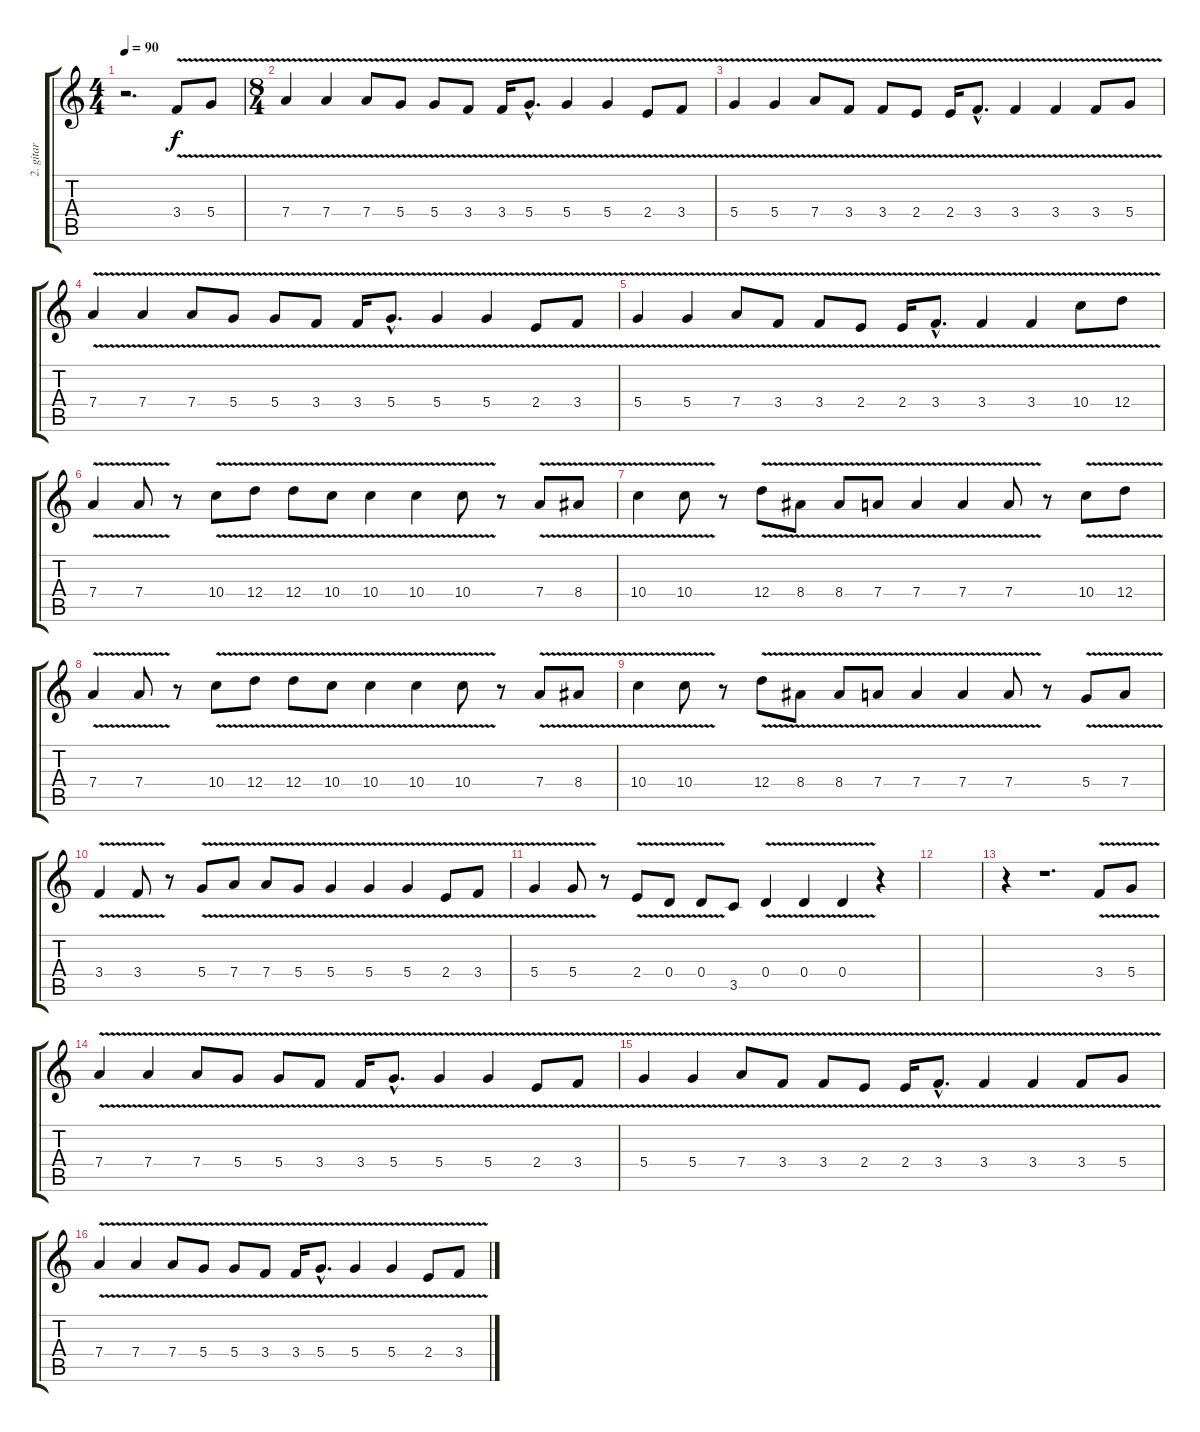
\track ("2. gitar" "2. gitar") {instrument distortionguitar}
\staff {score tabs}
\tuning (E4 B3 G3 D3 A2 E2) {hide}
\ts (4 4)
\tempo 90
\clef g2
\ks c
r.2{d dy f instrument distortionguitar} 3.4{v}.8 5.4{v}.8 |
\ts (8 4)
7.4{v}.4 7.4{v}.4 7.4{v}.8 5.4{v}.8 5.4{v}.8 3.4{v}.8 3.4{v}.16 5.4{v hac}.8{d} 5.4{v}.4 5.4{v}.4 2.4{v}.8 3.4{v}.8 |
5.4{v}.4 5.4{v}.4 7.4{v}.8 3.4{v}.8 3.4{v}.8 2.4{v}.8 2.4{v}.16 3.4{v hac}.8{d} 3.4{v}.4 3.4{v}.4 3.4{v}.8 5.4{v}.8 |
7.4{v}.4 7.4{v}.4 7.4{v}.8 5.4{v}.8 5.4{v}.8 3.4{v}.8 3.4{v}.16 5.4{v hac}.8{d} 5.4{v}.4 5.4{v}.4 2.4{v}.8 3.4{v}.8 |
5.4{v}.4 5.4{v}.4 7.4{v}.8 3.4{v}.8 3.4{v}.8 2.4{v}.8 2.4{v}.16 3.4{v hac}.8{d} 3.4{v}.4 3.4{v}.4 10.4{v}.8 12.4{v}.8 |
7.4{v}.4 7.4{v}.8 r.8 10.4{v}.8 12.4{v}.8 12.4{v}.8 10.4{v}.8 10.4{v}.4 10.4{v}.4 10.4{v}.8 r.8 7.4{v}.8 8.4{v}.8 |
10.4{v}.4 10.4{v}.8 r.8 12.4{v}.8 8.4{v}.8 8.4{v}.8 7.4{v}.8 7.4{v}.4 7.4{v}.4 7.4{v}.8 r.8 10.4{v}.8 12.4{v}.8 |
7.4{v}.4 7.4{v}.8 r.8 10.4{v}.8 12.4{v}.8 12.4{v}.8 10.4{v}.8 10.4{v}.4 10.4{v}.4 10.4{v}.8 r.8 7.4{v}.8 8.4{v}.8 |
10.4{v}.4 10.4{v}.8 r.8 12.4{v}.8 8.4{v}.8 8.4{v}.8 7.4{v}.8 7.4{v}.4 7.4{v}.4 7.4{v}.8 r.8 5.4{v}.8 7.4{v}.8 |
3.4{v}.4 3.4{v}.8 r.8 5.4{v}.8 7.4{v}.8 7.4{v}.8 5.4{v}.8 5.4{v}.4 5.4{v}.4 5.4{v}.4 2.4{v}.8 3.4{v}.8 |
5.4{v}.4 5.4{v}.8 r.8 2.4{v}.8 0.4{v}.8 0.4{v}.8 3.5.8 0.4{v}.4 0.4{v}.4 0.4{v}.4 r.4 |
|
r.4 r.1{d} 3.4{v}.8 5.4{v}.8 |
7.4{v}.4 7.4{v}.4 7.4{v}.8 5.4{v}.8 5.4{v}.8 3.4{v}.8 3.4{v}.16 5.4{v hac}.8{d} 5.4{v}.4 5.4{v}.4 2.4{v}.8 3.4{v}.8 |
5.4{v}.4 5.4{v}.4 7.4{v}.8 3.4{v}.8 3.4{v}.8 2.4{v}.8 2.4{v}.16 3.4{v hac}.8{d} 3.4{v}.4 3.4{v}.4 3.4{v}.8 5.4{v}.8 |
7.4{v}.4 7.4{v}.4 7.4{v}.8 5.4{v}.8 5.4{v}.8 3.4{v}.8 3.4{v}.16 5.4{v hac}.8{d} 5.4{v}.4 5.4{v}.4 2.4{v}.8 3.4{v}.8
